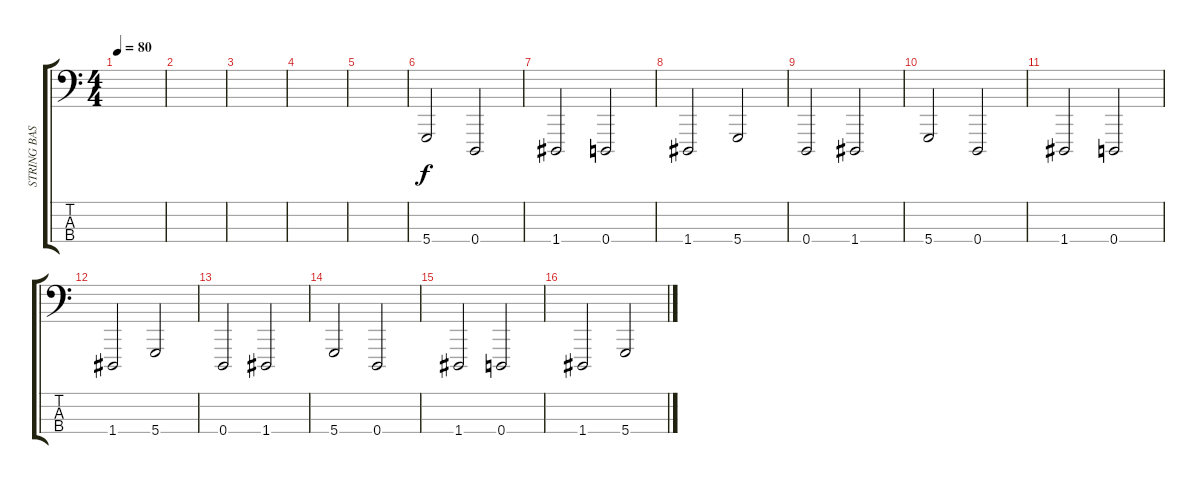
\track ("STRING BASSE" "STRING BAS") {instrument stringensemble1}
\staff {score tabs}
\tuning (F2 C2 G1 D1) {hide}
\ts (4 4)
\tempo 80
\clef f4
\ks c
|
|
|
|
|
5.4.2 0.4.2 |
1.4.2 0.4.2 |
1.4.2 5.4.2 |
0.4.2 1.4.2 |
5.4.2 0.4.2 |
1.4.2 0.4.2 |
1.4.2 5.4.2 |
0.4.2 1.4.2 |
5.4.2 0.4.2 |
1.4.2 0.4.2 |
1.4.2 5.4.2
